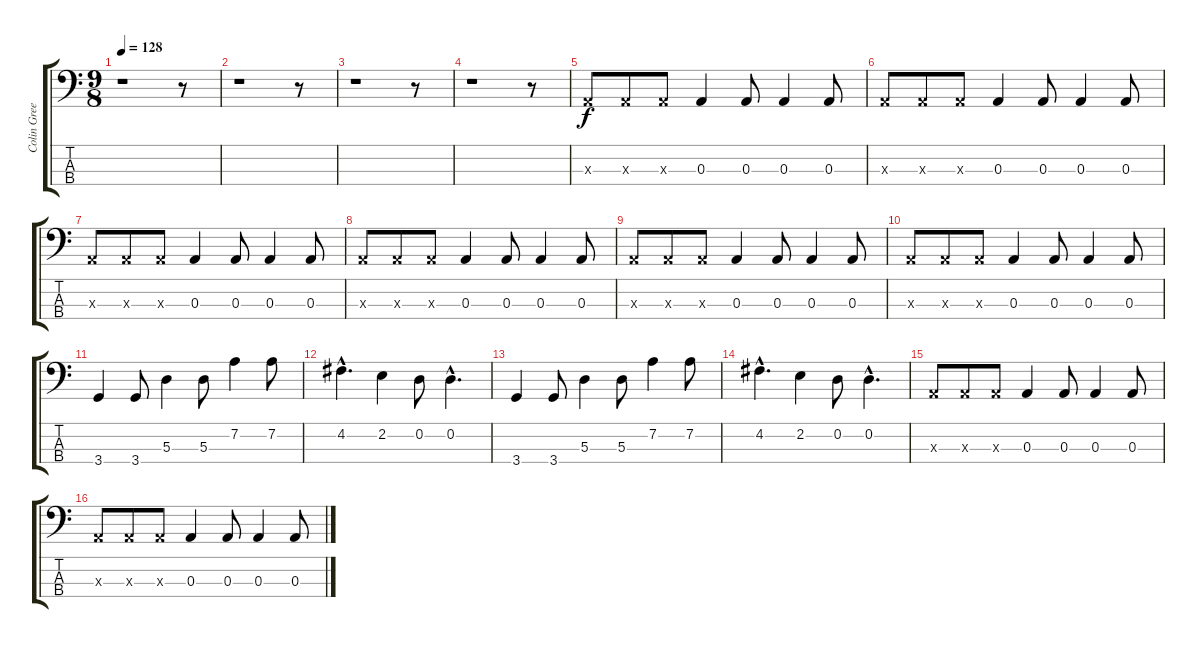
\track ("Colin Greenwood - Bass" "Colin Gree") {instrument electricbasspick}
\staff {score tabs}
\tuning (G2 D2 A1 E1) {hide}
\ts (9 8)
\tempo 128
\clef f4
\ks c
r.1{dy f instrument electricbasspick} r.8 |
r.1 r.8 |
r.1 r.8 |
r.1 r.8 |
0.3{x}.8 0.3{x}.8 0.3{x}.8 0.3.4 0.3.8 0.3.4 0.3.8 |
0.3{x}.8 0.3{x}.8 0.3{x}.8 0.3.4 0.3.8 0.3.4 0.3.8 |
0.3{x}.8 0.3{x}.8 0.3{x}.8 0.3.4 0.3.8 0.3.4 0.3.8 |
0.3{x}.8 0.3{x}.8 0.3{x}.8 0.3.4 0.3.8 0.3.4 0.3.8 |
0.3{x}.8 0.3{x}.8 0.3{x}.8 0.3.4 0.3.8 0.3.4 0.3.8 |
0.3{x}.8 0.3{x}.8 0.3{x}.8 0.3.4 0.3.8 0.3.4 0.3.8 |
3.4.4 3.4.8 5.3.4 5.3.8 7.2.4 7.2.8 |
4.2{hac}.4{d} 2.2.4 0.2.8 0.2{hac}.4{d} |
3.4.4 3.4.8 5.3.4 5.3.8 7.2.4 7.2.8 |
4.2{hac}.4{d} 2.2.4 0.2.8 0.2{hac}.4{d} |
0.3{x}.8 0.3{x}.8 0.3{x}.8 0.3.4 0.3.8 0.3.4 0.3.8 |
0.3{x}.8 0.3{x}.8 0.3{x}.8 0.3.4 0.3.8 0.3.4 0.3.8
